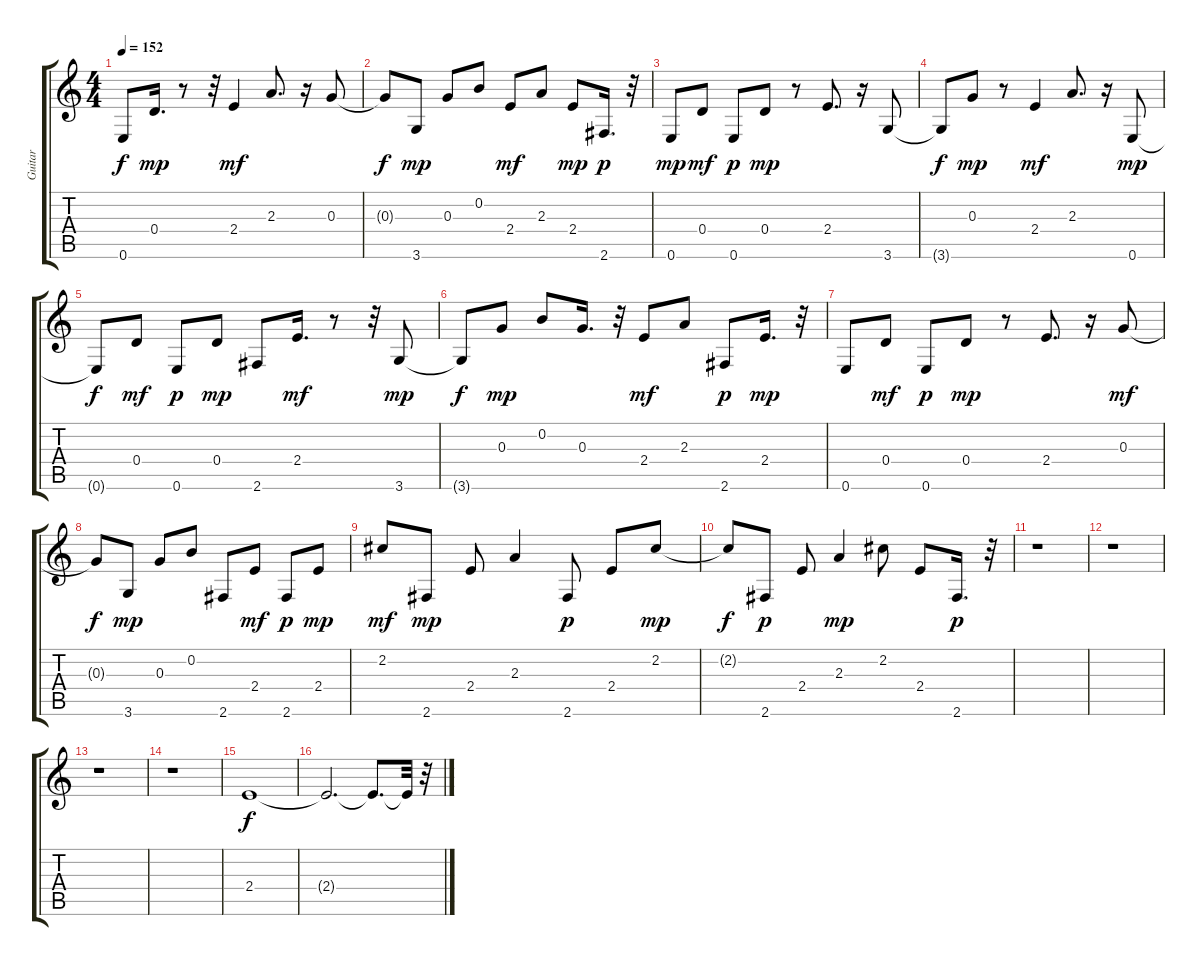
\track ("Guitar  " "Guitar  ") {instrument electricguitarmuted}
\staff {score tabs}
\tuning (E4 B3 G3 D3 A2 E2) {hide}
\ts (4 4)
\tempo 152
\clef g2
\ks c
0.6{t}.8{dy f} 0.4.16{d dy mp} r.8 r.32 2.4.4{dy mf} 2.3.8{d} r.16 0.3.8 |
0.3{t}.8{dy f} 3.6.8{dy mp} 0.3.8 0.2.8 2.4.8{dy mf} 2.3.8 2.4.8{dy mp} 2.6.16{d dy p} r.32 |
0.6.8{dy mp} 0.4.8{dy mf} 0.6.8{dy p} 0.4.8{dy mp} r.8 2.4.8{d} r.16 3.6.8 |
3.6{t}.8{dy f} 0.3.8{dy mp} r.8 2.4.4{dy mf} 2.3.8{d} r.16 0.6.8{dy mp} |
0.6{t}.8{dy f} 0.4.8{dy mf} 0.6.8{dy p} 0.4.8{dy mp} 2.6.8 2.4.16{d dy mf} r.8 r.32 3.6.8{dy mp} |
3.6{t}.8{dy f} 0.3.8{dy mp} 0.2.8 0.3.16{d} r.32 2.4.8{dy mf} 2.3.8 2.6.8{dy p} 2.4.16{d dy mp} r.32 |
0.6.8 0.4.8{dy mf} 0.6.8{dy p} 0.4.8{dy mp} r.8 2.4.8{d} r.16 0.3.8{dy mf} |
0.3{t}.8{dy f} 3.6.8{dy mp} 0.3.8 0.2.8 2.6.8 2.4.8{dy mf} 2.6.8{dy p} 2.4.8{dy mp} |
2.2.8{dy mf} 2.6.8{dy mp} 2.4.8 2.3.4 2.6.8{dy p} 2.4.8 2.2.8{dy mp} |
2.2{t}.8{dy f} 2.6.8{dy p} 2.4.8 2.3.4{dy mp} 2.2.8 2.4.8 2.6.16{d dy p} r.32 |
r.1 |
r.1 |
r.1 |
r.1 |
2.4.1{dy f} |
2.4{t}.2{d} 2.4{t}.8{d} 2.4{t}.32 r.32
